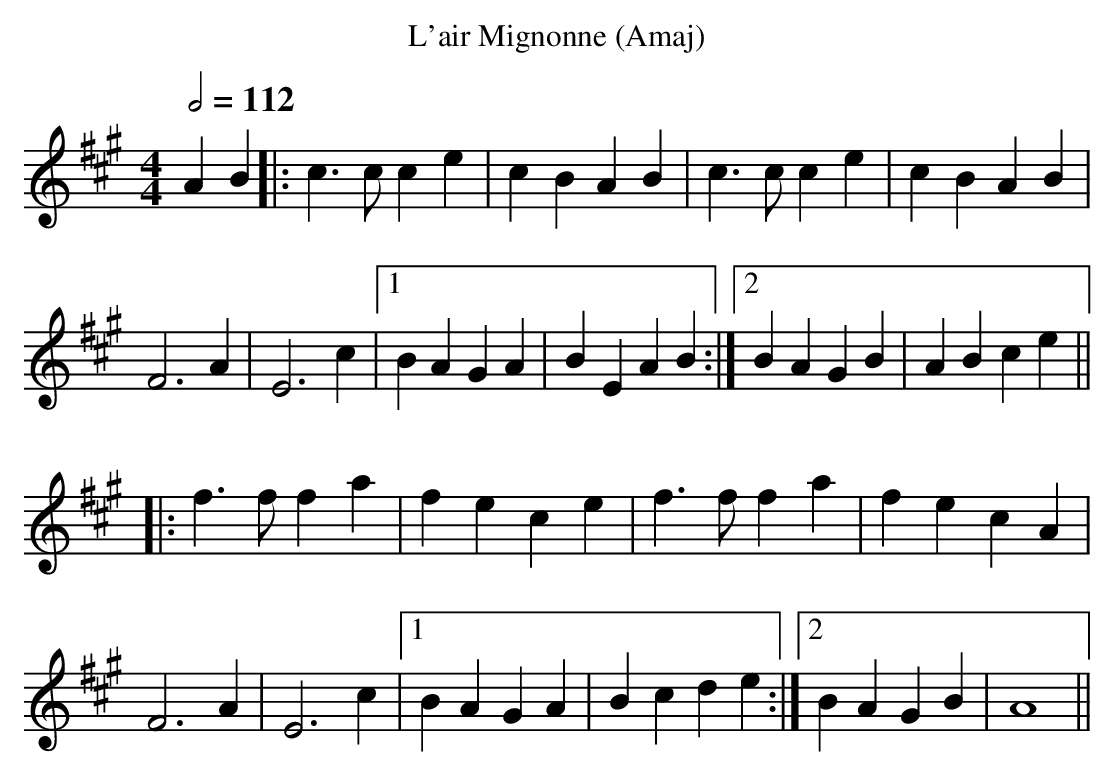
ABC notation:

X:1
T:L'air Mignonne (Amaj)
Q:1/2=112
M:4/4
L:1/8
K:Amaj
A2B2|:c3c c2e2|c2B2 A2B2|c3c c2e2|c2B2 A2B2|
F6A2|E6c2|1B2A2 G2A2|B2E2 A2B2:|2B2A2 G2B2|A2B2 c2e2||
|:f3f f2a2|f2e2 c2e2|f3f f2a2|f2e2 c2A2|
F6A2|E6c2|1B2A2 G2A2|B2c2 d2e2:|2B2A2 G2B2|A8||
